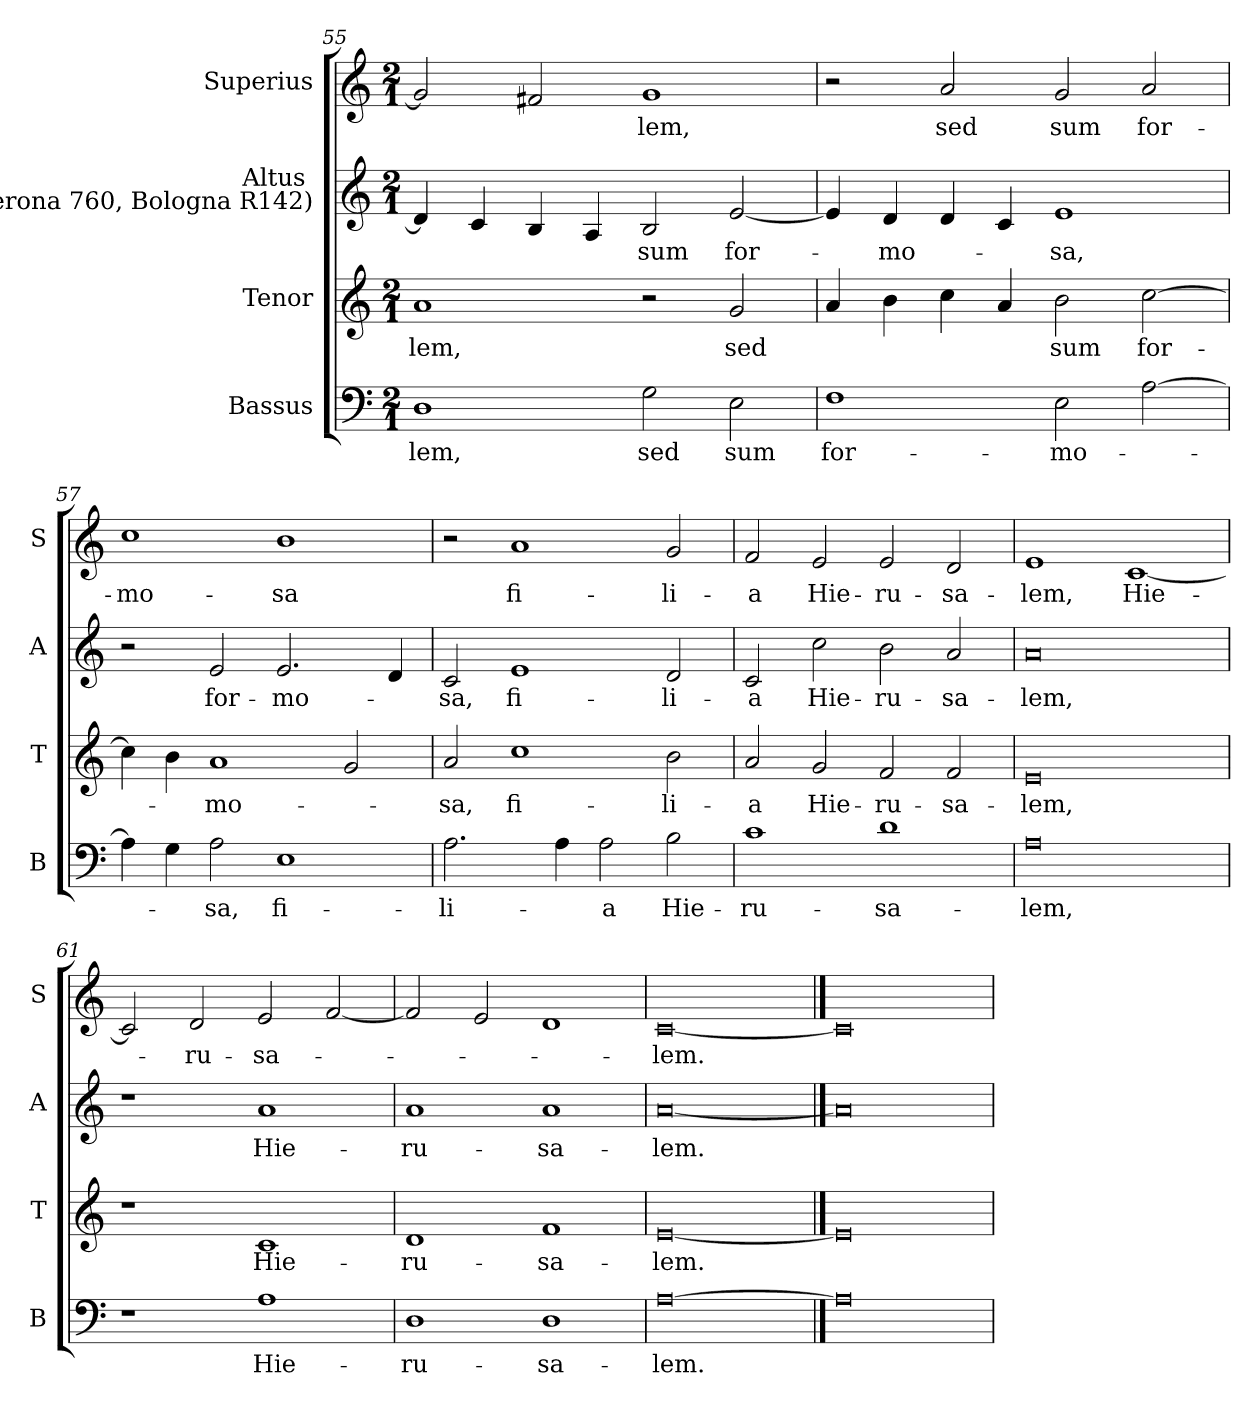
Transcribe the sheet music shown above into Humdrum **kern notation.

**kern	**text	**kern	**text	**kern	**text	**kern	**text
*part4	*part4	*part3	*part3	*part2	*part2	*part1	*part1
*staff4	*staff4	*staff3	*staff3	*staff2	*staff2	*staff1	*staff1
*I"Bassus	*	*I"Tenor	*	*I"Altus \n(Verona 760, Bologna R142)	*	*I"Superius	*
*I'B	*	*I'T	*	*I'A	*	*I'S	*
*clefF4	*	*clefG2	*	*clefG2	*	*clefG2	*
*k[]	*	*k[]	*	*k[]	*	*k[]	*
*C:	*	*C:	*	*C:	*	*C:	*
*M2/1	*	*M2/1	*	*M2/1	*	*M2/1	*
=55	=55	=55	=55	=55	=55	=55	=55
1D	-lem,	1a	-lem,	4d]	.	2g]	.
.	.	.	.	4c	.	.	.
.	.	.	.	4B	.	2f#X	.
.	.	.	.	4A	.	.	.
2G	sed	2r	.	2B	sum	1g	-lem,
2E	sum	2g	sed	[2e	for-	.	.
=56	=56	=56	=56	=56	=56	=56	=56
1F	for-	4a	.	4e]	.	2r	.
.	.	4b	.	4d	-mo-	.	.
.	.	4cc	.	4d	.	2a	sed
.	.	4a	.	4c	.	.	.
2E	-mo-	2b	sum	1e	-sa,	2g	sum
[2A	.	[2cc	for-	.	.	2a	for-
=57	=57	=57	=57	=57	=57	=57	=57
4A]	.	4cc]	.	2r	.	1cc	-mo-
4G	.	4b	.	.	.	.	.
2A	-sa,	1a	-mo-	2e	for-	.	.
1E	fi-	.	.	2.e	-mo-	1b	-sa
.	.	2g	.	.	.	.	.
.	.	.	.	4d	.	.	.
=58	=58	=58	=58	=58	=58	=58	=58
2.A	-li-	2a	-sa,	2c	-sa,	2r	.
.	.	1cc	fi-	1e	fi-	1a	fi-
4A	.	.	.	.	.	.	.
2A	-a	.	.	.	.	.	.
2B	Hie-	2b	-li-	2d	-li-	2g	-li-
=59	=59	=59	=59	=59	=59	=59	=59
1c	-ru-	2a	-a	2c	-a	2f	-a
.	.	2g	Hie-	2cc	Hie-	2e	Hie-
1d	-sa-	2f	-ru-	2b	-ru-	2e	-ru-
.	.	2f	-sa-	2a	-sa-	2d	-sa-
=60	=60	=60	=60	=60	=60	=60	=60
0A	-lem,	0e	-lem,	0a	-lem,	1e	-lem,
.	.	.	.	.	.	[1c	Hie-
=61	=61	=61	=61	=61	=61	=61	=61
1r	.	1r	.	1r	.	2c]	.
.	.	.	.	.	.	2d	-ru-
1A	Hie-	1c	Hie-	1a	Hie-	2e	-sa-
.	.	.	.	.	.	[2f	.
=62	=62	=62	=62	=62	=62	=62	=62
1D	-ru-	1d	-ru-	1a	-ru-	2f]	.
.	.	.	.	.	.	2e	.
1D	-sa-	1f	-sa-	1a	-sa-	1d	.
=63	=63	=63	=63	=63	=63	=63	=63
[0A	-lem.	[0e	-lem.	[0a	-lem.	[0c	-lem.
==64	==64	==64	==64	==64	==64	==64	==64
0A]	.	0e]	.	0a]	.	0c]	.
=	=	=	=	=	=	=	=
*-	*-	*-	*-	*-	*-	*-	*-
